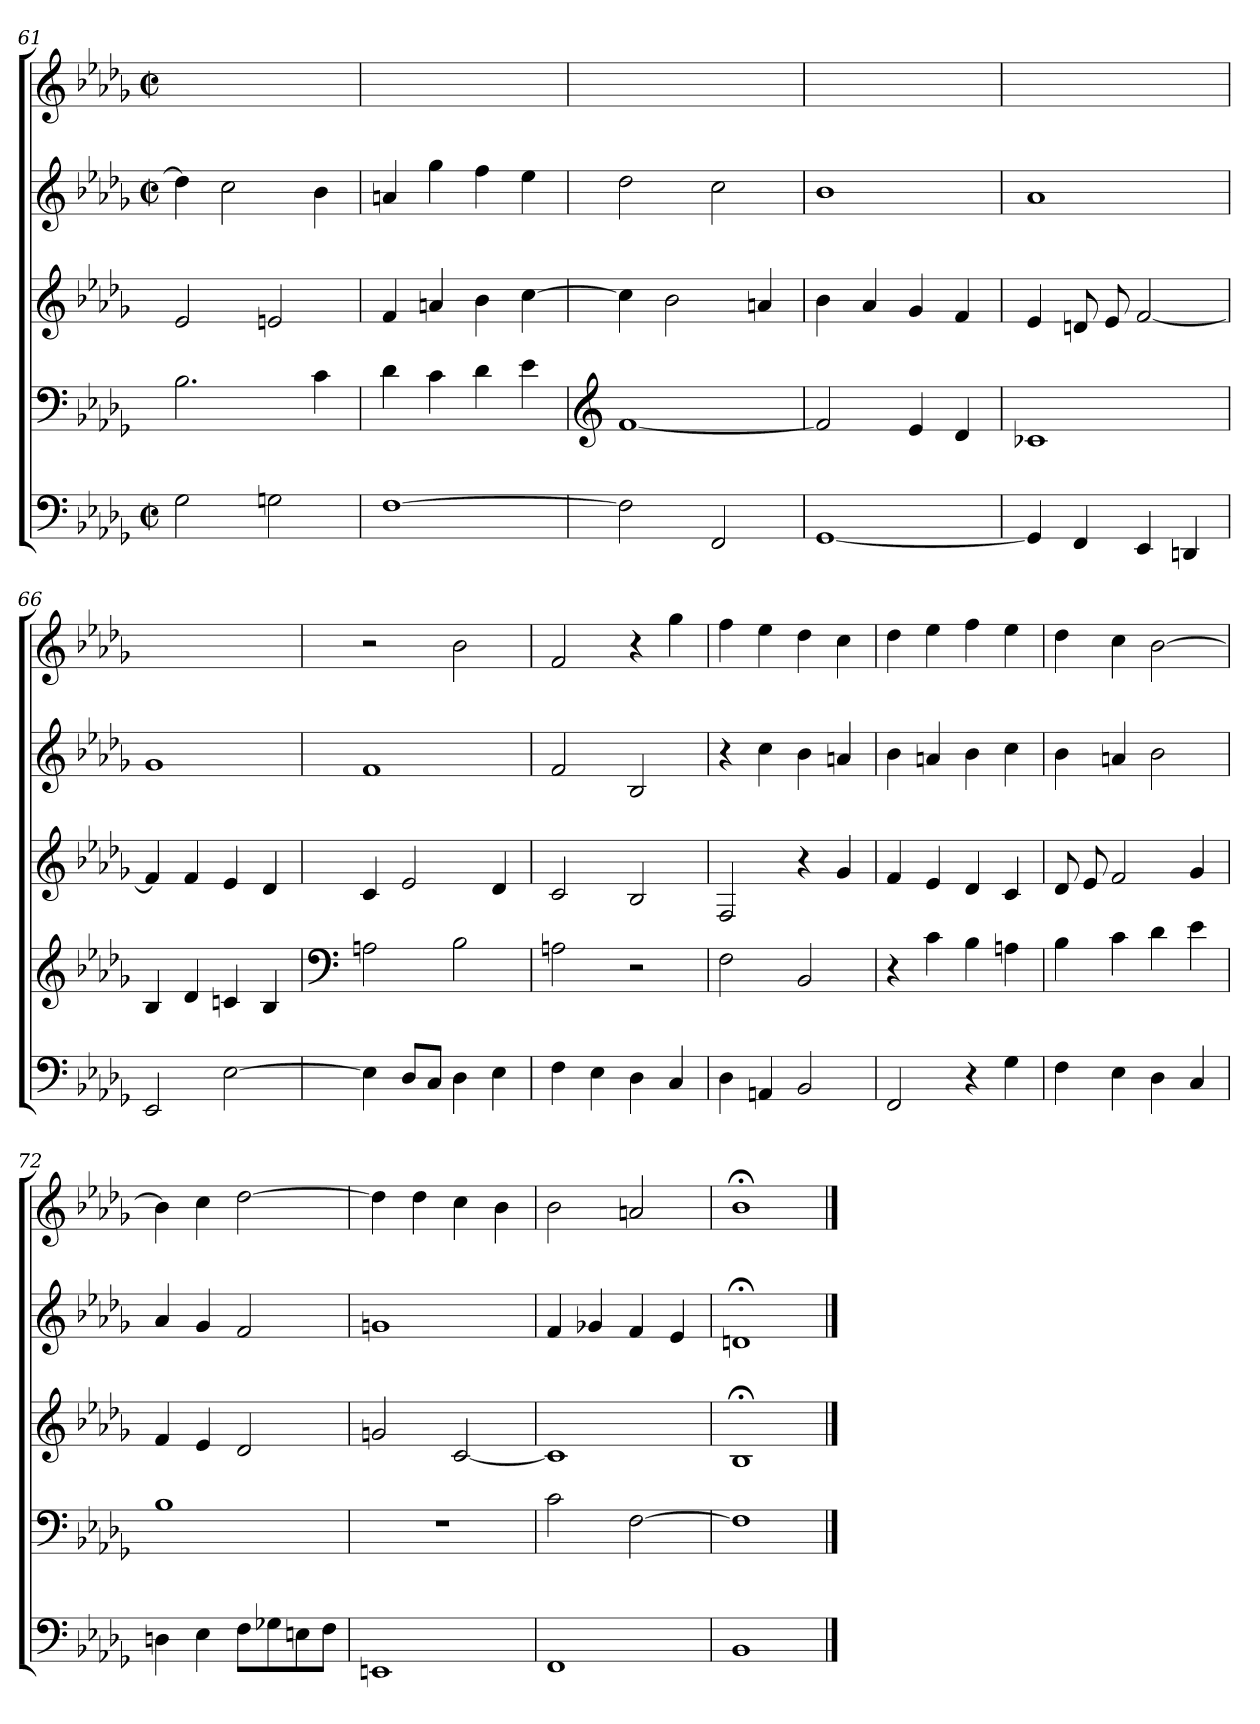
**kern	**kern	**kern	**kern	**kern
*part5	*part4	*part3	*part2	*part1
*staff5	*staff4	*staff3	*staff2	*staff1
*clefF4	*clefF4	*clefG2	*clefG2	*clefG2
*k[b-e-a-d-g-]	*k[b-e-a-d-g-]	*k[b-e-a-d-g-]	*k[b-e-a-d-g-]	*k[b-e-a-d-g-]
*b-:	*	*	*b-:	*b-:
*M2/2	*	*	*M2/2	*M2/2
*met(c|)	*	*	*met(c|)	*met(c|)
=61	=61	=61	=61	=61
2G-	2.B-	2e-	4dd-]	1ryy
.	.	.	2cc	.
2Gn	.	2en	.	.
.	4c	.	4b-	.
=62	=62	=62	=62	=62
[1F	4d-	4f	4an	1ryy
.	4c	4an	4gg-	.
.	4d-	4b-	4ff	.
.	4e-	[4cc	4ee-	.
=63	=63	=63	=63	=63
*	*clefG2	*	*	*
2F]	[1f	4cc]	2dd-	1ryy
.	.	2b-	.	.
2FF	.	.	2cc	.
.	.	4an	.	.
=64	=64	=64	=64	=64
[1GG-	2f]	4b-	1b-	1ryy
.	.	4a-	.	.
.	4e-	4g-	.	.
.	4d-	4f	.	.
=65	=65	=65	=65	=65
4GG-]	1c-X	4e-	1a-	1ryy
4FF	.	8dn	.	.
.	.	8e-	.	.
4EE-	.	[2f	.	.
4DDn	.	.	.	.
=66	=66	=66	=66	=66
2EE-	4B-	4f]	1g-	1ryy
.	4d-	4f	.	.
[2E-	4cn	4e-	.	.
.	4B-	4d-	.	.
=67	=67	=67	=67	=67
*	*clefF4	*	*	*
4E-]	2An	4c	1f	2r
8D-/L	.	2e-	.	.
8C/J	.	.	.	.
4D-	2B-	.	.	2b-
4E-	.	4d-	.	.
=68	=68	=68	=68	=68
4F	2An	2c	2f	2f
4E-	.	.	.	.
4D-	2r	2B-	2B-	4r
4C	.	.	.	4gg-
=69	=69	=69	=69	=69
4D-	2F	2F	4r	4ff
4AAn	.	.	4cc	4ee-
2BB-	2BB-	4r	4b-	4dd-
.	.	4g-	4an	4cc
=70	=70	=70	=70	=70
2FF	4r	4f	4b-	4dd-
.	4c	4e-	4an	4ee-
4r	4B-	4d-	4b-	4ff
4G-	4An	4c	4cc	4ee-
=71	=71	=71	=71	=71
4F	4B-	8d-	4b-	4dd-
.	.	8e-	.	.
4E-	4c	2f	4an	4cc
4D-	4d-	.	2b-	[2b-
4C	4e-	4g-	.	.
=72	=72	=72	=72	=72
4Dn	1B-	4f	4a-	4b-]
4E-	.	4e-	4g-	4cc
8F\L	.	2d-	2f	[2dd-
8G-X\	.	.	.	.
8En\	.	.	.	.
8F\J	.	.	.	.
=73	=73	=73	=73	=73
1EEn	1r	2gn	1gn	4dd-]
.	.	.	.	4dd-
.	.	[2c	.	4cc
.	.	.	.	4b-
=74	=74	=74	=74	=74
1FF	2c	1c]	4f	2b-
.	.	.	4g-X	.
.	[2F	.	4f	2an
.	.	.	4e-	.
=75	=75	=75	=75	=75
1BB-	1F]	1B-;<	1dn;<	1b-;<
==	==	==	==	==
*-	*-	*-	*-	*-
